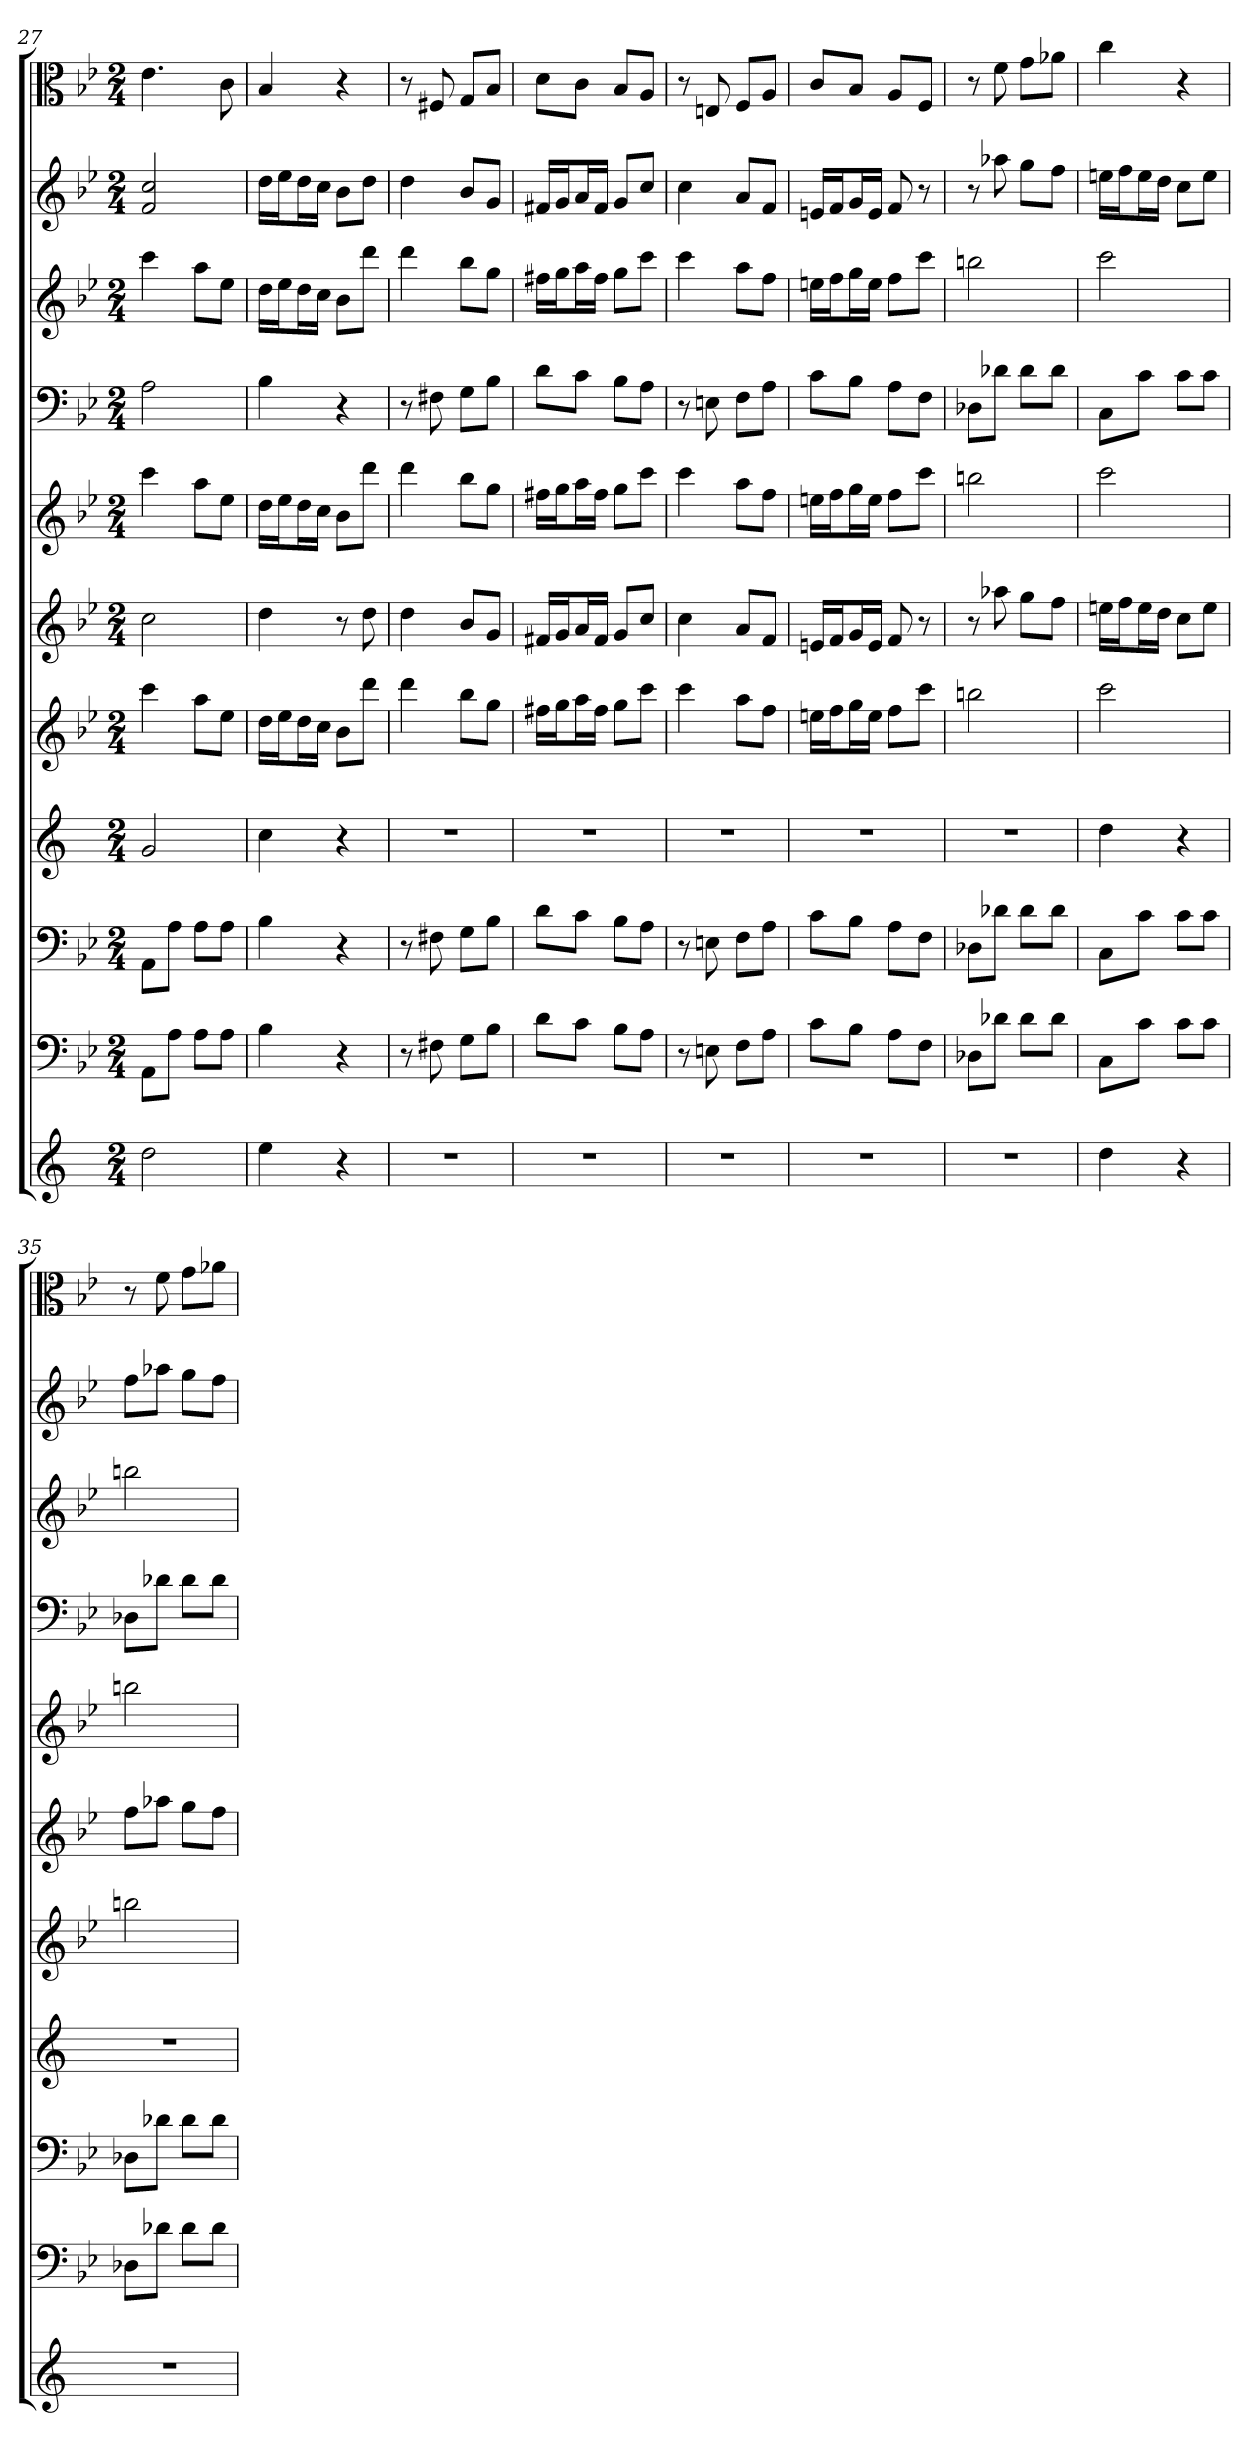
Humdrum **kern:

**kern	**kern	**kern	**kern	**kern	**kern	**kern	**kern	**kern	**kern	**kern
*part11	*part10	*part9	*part8	*part7	*part6	*part5	*part4	*part3	*part2	*part1
*staff11	*staff10	*staff9	*staff8	*staff7	*staff6	*staff5	*staff4	*staff3	*staff2	*staff1
*	*clefF4	*clefF4	*	*	*	*	*clefF4	*	*	*clefC3
*k[]	*k[b-e-]	*k[b-e-]	*k[]	*k[b-e-]	*k[b-e-]	*k[b-e-]	*k[b-e-]	*k[b-e-]	*k[b-e-]	*k[b-e-]
*M2/4	*M2/4	*M2/4	*M2/4	*M2/4	*M2/4	*M2/4	*M2/4	*M2/4	*M2/4	*M2/4
=27	=27	=27	=27	=27	=27	=27	=27	=27	=27	=27
2dd	8AA\L	8AA\L	2g	4ccc	2cc	4ccc	2A	4ccc	2f 2cc	4.e-
.	8A\J	8A\J	.	.	.	.	.	.	.	.
.	8A\L	8A\L	.	8aaL	.	8aaL	.	8aaL	.	.
.	8A\J	8A\J	.	8ee-J	.	8ee-J	.	8ee-J	.	8c
=28	=28	=28	=28	=28	=28	=28	=28	=28	=28	=28
4ee	4B-	4B-	4cc	16ddLL	4dd	16ddLL	4B-	16ddLL	16ddLL	4B-
.	.	.	.	16ee-J	.	16ee-J	.	16ee-J	16ee-J	.
.	.	.	.	16ddL	.	16ddL	.	16ddL	16ddL	.
.	.	.	.	16ccJJ	.	16ccJJ	.	16ccJJ	16ccJJ	.
4r	4r	4r	4r	8b-L	8r	8b-L	4r	8b-L	8b-L	4r
.	.	.	.	8dddJ	8dd	8dddJ	.	8dddJ	8ddJ	.
=29	=29	=29	=29	=29	=29	=29	=29	=29	=29	=29
2r	8r	8r	2r	4ddd	4dd	4ddd	8r	4ddd	4dd	8r
.	8F#X	8F#X	.	.	.	.	8F#X	.	.	8F#X
.	8G\L	8G\L	.	8bb-L	8b-L	8bb-L	8G\L	8bb-L	8b-L	8G/L
.	8B-\J	8B-\J	.	8ggJ	8gJ	8ggJ	8B-\J	8ggJ	8gJ	8B-/J
=30	=30	=30	=30	=30	=30	=30	=30	=30	=30	=30
2r	8d\L	8d\L	2r	16ff#XLL	16f#XLL	16ff#XLL	8d\L	16ff#XLL	16f#XLL	8d\L
.	.	.	.	16ggJ	16gJ	16ggJ	.	16ggJ	16gJ	.
.	8c\J	8c\J	.	16aaL	16aL	16aaL	8c\J	16aaL	16aL	8c\J
.	.	.	.	16ff#JJ	16f#JJ	16ff#JJ	.	16ff#JJ	16f#JJ	.
.	8B-\L	8B-\L	.	8ggL	8gL	8ggL	8B-\L	8ggL	8gL	8B-/L
.	8A\J	8A\J	.	8cccJ	8ccJ	8cccJ	8A\J	8cccJ	8ccJ	8A/J
=31	=31	=31	=31	=31	=31	=31	=31	=31	=31	=31
2r	8r	8r	2r	4ccc	4cc	4ccc	8r	4ccc	4cc	8r
.	8En	8En	.	.	.	.	8En	.	.	8En
.	8F\L	8F\L	.	8aaL	8aL	8aaL	8F\L	8aaL	8aL	8F/L
.	8A\J	8A\J	.	8ffJ	8fJ	8ffJ	8A\J	8ffJ	8fJ	8A/J
=32	=32	=32	=32	=32	=32	=32	=32	=32	=32	=32
2r	8c\L	8c\L	2r	16eenLL	16enLL	16eenLL	8c\L	16eenLL	16enLL	8c/L
.	.	.	.	16ffJ	16fJ	16ffJ	.	16ffJ	16fJ	.
.	8B-\J	8B-\J	.	16ggL	16gL	16ggL	8B-\J	16ggL	16gL	8B-/J
.	.	.	.	16eeJJ	16eJJ	16eeJJ	.	16eeJJ	16eJJ	.
.	8A\L	8A\L	.	8ffL	8f	8ffL	8A\L	8ffL	8f	8A/L
.	8F\J	8F\J	.	8cccJ	8r	8cccJ	8F\J	8cccJ	8r	8F/J
=33	=33	=33	=33	=33	=33	=33	=33	=33	=33	=33
2r	8D-X\L	8D-X\L	2r	2bbn	8r	2bbn	8D-X\L	2bbn	8r	8r
.	8d-X\J	8d-X\J	.	.	8aa-X	.	8d-X\J	.	8aa-X	8f
.	8d-\L	8d-\L	.	.	8ggL	.	8d-\L	.	8ggL	8g\L
.	8d-\J	8d-\J	.	.	8ffJ	.	8d-\J	.	8ffJ	8a-X\J
=34	=34	=34	=34	=34	=34	=34	=34	=34	=34	=34
4dd	8C\L	8C\L	4dd	2ccc	16eenLL	2ccc	8C\L	2ccc	16eenLL	4cc
.	.	.	.	.	16ffJ	.	.	.	16ffJ	.
.	8c\J	8c\J	.	.	16eeL	.	8c\J	.	16eeL	.
.	.	.	.	.	16ddJJ	.	.	.	16ddJJ	.
4r	8c\L	8c\L	4r	.	8ccL	.	8c\L	.	8ccL	4r
.	8c\J	8c\J	.	.	8eeJ	.	8c\J	.	8eeJ	.
=35	=35	=35	=35	=35	=35	=35	=35	=35	=35	=35
2r	8D-X\L	8D-X\L	2r	2bbn	8ffL	2bbn	8D-X\L	2bbn	8ffL	8r
.	8d-X\J	8d-X\J	.	.	8aa-XJ	.	8d-X\J	.	8aa-XJ	8f
.	8d-\L	8d-\L	.	.	8ggL	.	8d-\L	.	8ggL	8g\L
.	8d-\J	8d-\J	.	.	8ffJ	.	8d-\J	.	8ffJ	8a-X\J
=	=	=	=	=	=	=	=	=	=	=
*-	*-	*-	*-	*-	*-	*-	*-	*-	*-	*-
